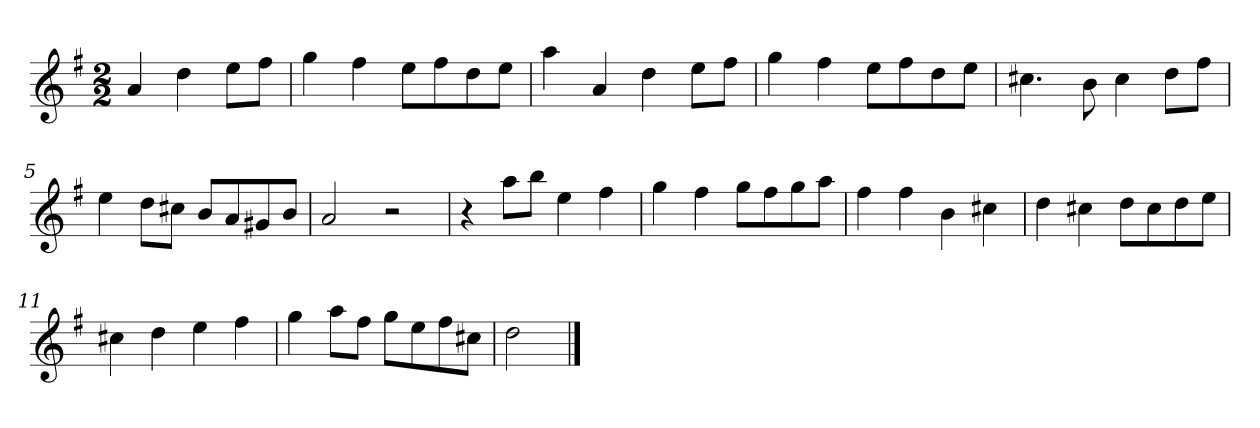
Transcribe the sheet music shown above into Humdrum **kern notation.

**kern
*part1
*staff1
*k[f#]
*M2/2
*MM120
=
4a
4dd
8eeL
8ff#J
=1
4gg
4ff#
8eeL
8ff#
8dd
8eeJ
=2
4aa
4a
4dd
8eeL
8ff#J
=3
4gg
4ff#
8eeL
8ff#
8dd
8eeJ
=4
4.cc#X
8b
4cc#
8ddL
8ff#J
=5
4ee
8ddL
8cc#XJ
8bL
8a
8g#X
8bJ
=6
2a
2r
=7
4r
8aaL
8bbJ
4ee
4ff#
=8
4gg
4ff#
8ggL
8ff#
8gg
8aaJ
=9
4ff#
4ff#
4b
4cc#X
=10
4dd
4cc#X
8ddL
8cc#
8dd
8eeJ
=11
4cc#X
4dd
4ee
4ff#
=12
4gg
8aaL
8ff#J
8ggL
8ee
8ff#
8cc#XJ
=13
2dd
==
*-
